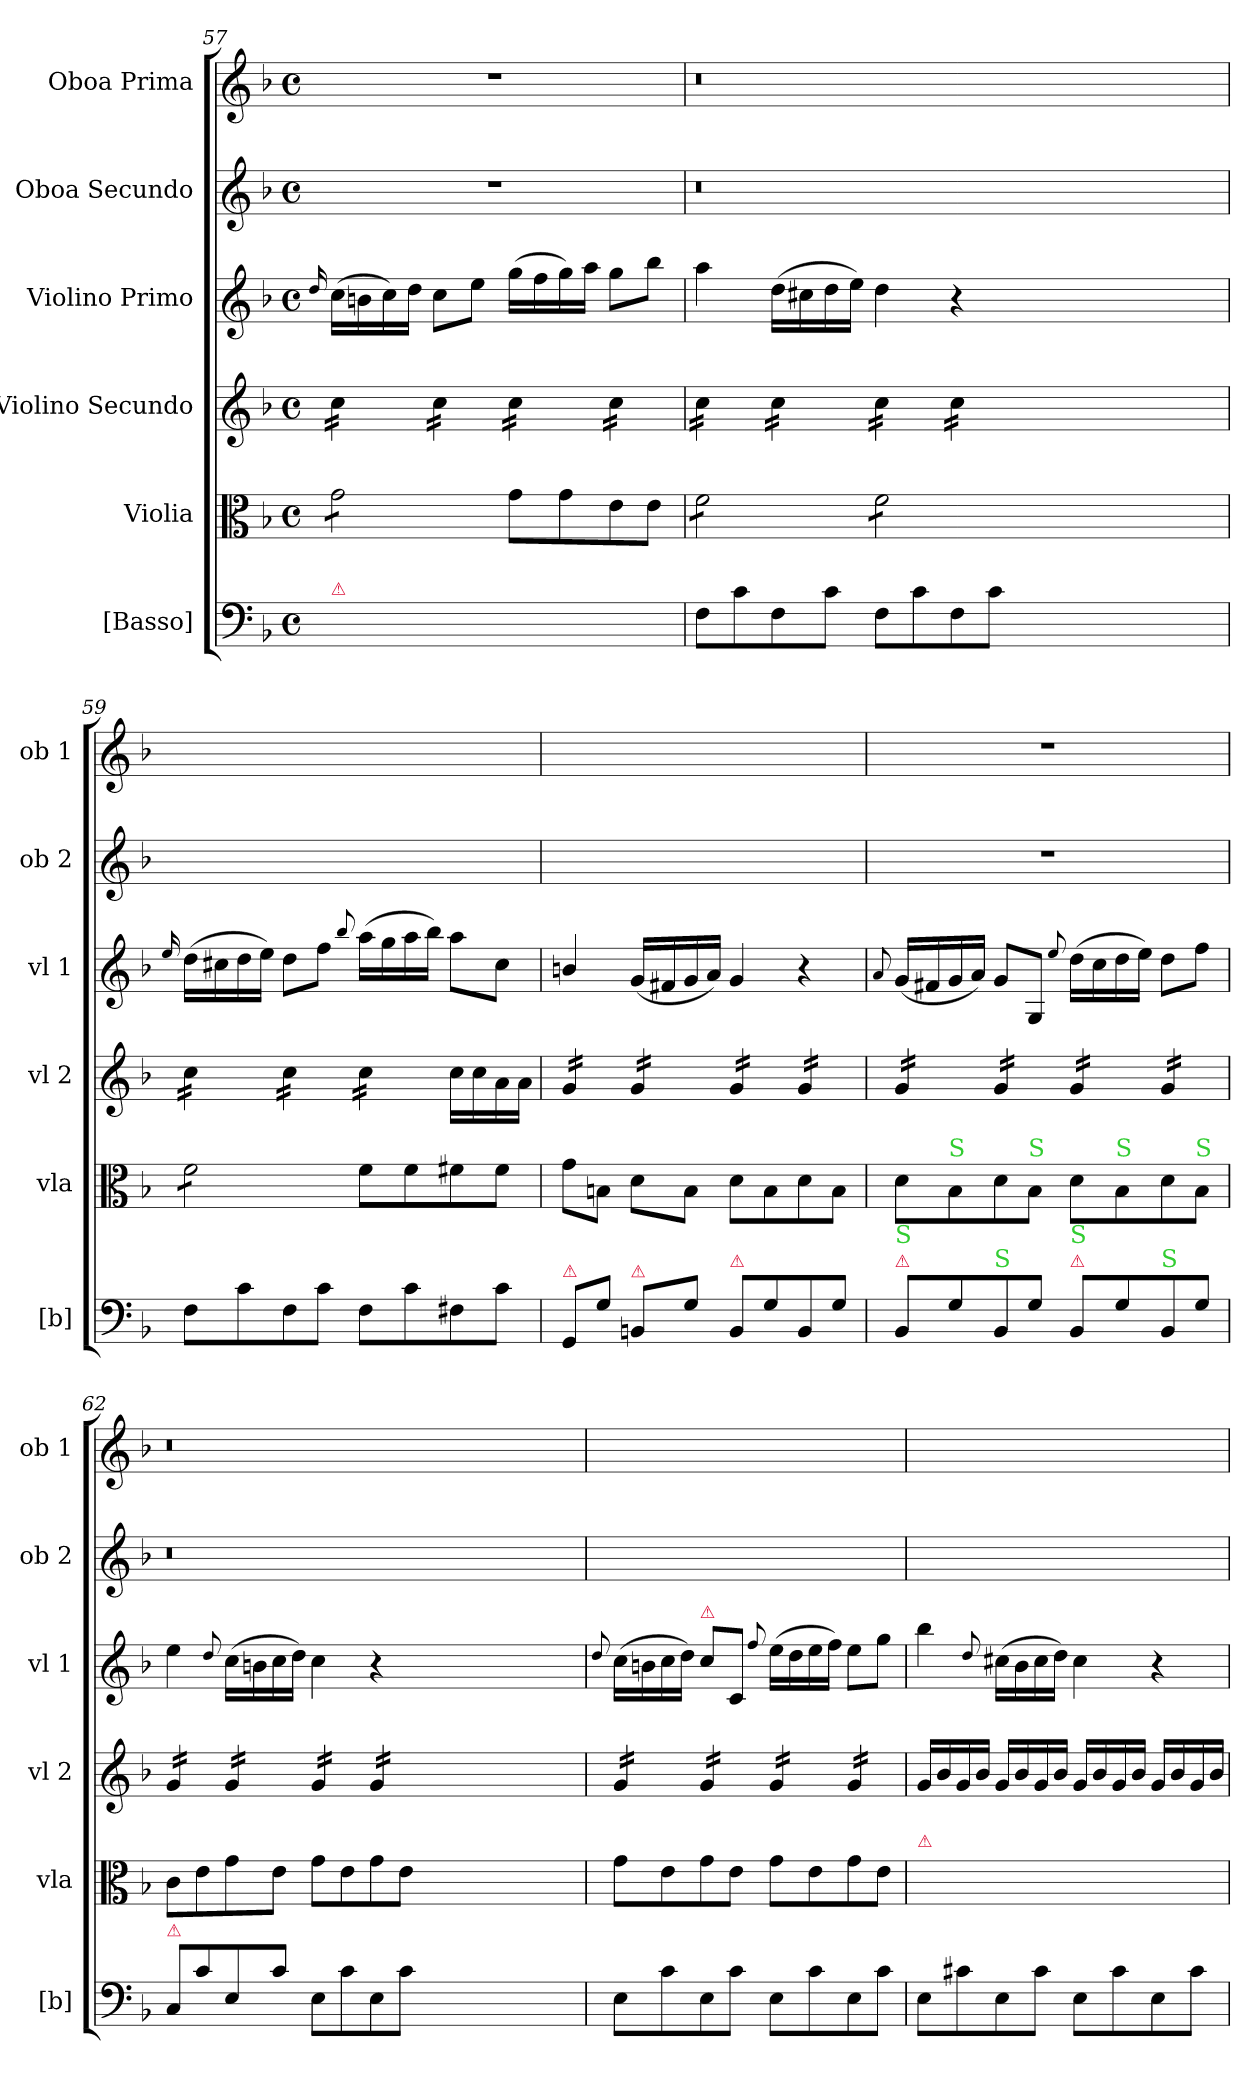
**kern	**kern	**kern	**kern	**kern	**kern
*part6	*part5	*part4	*part3	*part2	*part1
*staff6	*staff5	*staff4	*staff3	*staff2	*staff1
*I"[Basso]	*I"Violia	*I"Violino Secundo	*I"Violino Primo	*I"Oboa Secundo	*I"Oboa Prima
*I'[b]	*I'vla	*I'vl 2	*I'vl 1	*I'ob 2	*I'ob 1
*clefF4	*clefC3	*clefG2	*clefG2	*clefG2	*clefG2
*k[b-]	*k[b-]	*k[b-]	*k[b-]	*k[b-]	*k[b-]
*F:	*F:	*F:	*F:	*F:	*F:
*M4/4	*M4/4	*M4/4	*M4/4	*M4/4	*M4/4
*met(c)	*met(c)	*met(c)	*met(c)	*met(c)	*met(c)
=57	=57	=57	=57	=57	=57
.	.	.	16qqdd/	.	.
!LO:TX:a:color=crimson:t=⚠	!	!	!	!	!
*	*tremolo	*	*	*	*
*	*	*tremolo	*	*	*
8E\Lyy	8g\L	16cc\LL	(16cc\LL	1r	1r
.	.	16cc\	16bn\	.	.
8c\yy	8g\	16cc\	16cc\)	.	.
.	.	16cc\JJ	16dd\JJ	.	.
8E\yy	8g\	16cc\LL	8cc\L	.	.
.	.	16cc\	.	.	.
8c\Jyy	8g\J	16cc\	8ee\J	.	.
*	*Xtremolo	*	*	*	*
.	.	16cc\JJ	.	.	.
8E\Lyy	8g\L	16cc\LL	(16gg\LL	.	.
.	.	16cc\	16ff\	.	.
8c\yy	8g\	16cc\	16gg\)	.	.
.	.	16cc\JJ	16aa\JJ	.	.
8E\yy	8e\	16cc\LL	8gg\L	.	.
.	.	16cc\	.	.	.
8c\Jyy	8e\J	16cc\	8bb-\J	.	.
.	.	16cc\JJ	.	.	.
=58	=58	=58	=58	=58	=58
*	*tremolo	*	*	*	*
8F\L	8f\L	16cc\LL	4aa\	0.r	0.r
.	.	16cc\	.	.	.
8c\	8f\	16cc\	.	.	.
.	.	16cc\JJ	.	.	.
8F\	8f\	16cc\LL	(16dd\LL	.	.
.	.	16cc\	16cc#X\	.	.
8c\J	8f\J	16cc\	16dd\	.	.
.	.	16cc\JJ	16ee\JJ)	.	.
8F\L	8f\L	16cc\LL	4dd\	.	.
.	.	16cc\	.	.	.
8c\	8f\	16cc\	.	.	.
.	.	16cc\JJ	.	.	.
8F\	8f\	16cc\LL	4r	.	.
.	.	16cc\	.	.	.
8c\J	8f\J	16cc\	.	.	.
.	.	16cc\JJ	.	.	.
0ryy	0ryy	0ryy	0ryy	.	.
=59	=59	=59	=59	=59	=59
.	.	.	16qqee/	.	.
8F\L	8f\L	16cc\LL	(16dd\LL	1ryy	1ryy
.	.	16cc\	16cc#X\	.	.
8c\	8f\	16cc\	16dd\	.	.
.	.	16cc\JJ	16ee\JJ)	.	.
8F\	8f\	16cc\LL	8dd\L	.	.
.	.	16cc\	.	.	.
8c\J	8f\J	16cc\	8ff\J	.	.
*	*Xtremolo	*	*	*	*
.	.	16cc\JJ	.	.	.
.	.	.	8qqbb-/	.	.
8F\L	8f\L	16cc\LL	(16aa\LL	.	.
.	.	16cc\	16gg\	.	.
8c\	8f\	16cc\	16aa\	.	.
.	.	16cc\JJ	16bb-\JJ)	.	.
*	*	*Xtremolo	*	*	*
8F#X\	8f#X\	16cc\LL	8aa\L	.	.
.	.	16cc\	.	.	.
8c\J	8f#\J	16a\	8cc#\J	.	.
.	.	16a\JJ	.	.	.
=60	=60	=60	=60	=60	=60
!LO:TX:a:color=crimson:t=⚠	!	!	!	!	!
*	*	*tremolo	*	*	*
8GG/L	8g\L	16g/LL	4bn/	1ryy	1ryy
.	.	16g/	.	.	.
8G\J	8Bn\J	16g/	.	.	.
.	.	16g/JJ	.	.	.
!LO:TX:a:color=crimson:t=⚠	!	!	!	!	!
8BBn/L	8d\L	16g/LL	(16g/LL	.	.
.	.	16g/	16f#X/	.	.
8G\J	8B\J	16g/	16g/	.	.
.	.	16g/JJ	16a/JJ)	.	.
!LO:TX:a:color=crimson:t=⚠	!	!	!	!	!
8BB/L	8d\L	16g/LL	4g/	.	.
.	.	16g/	.	.	.
8G\	8B\	16g/	.	.	.
.	.	16g/JJ	.	.	.
8BB/	8d\	16g/LL	4r	.	.
.	.	16g/	.	.	.
8G\J	8B\J	16g/	.	.	.
.	.	16g/JJ	.	.	.
=61	=61	=61	=61	=61	=61
.	.	.	8qqa/	.	.
!LO:TX:a:color=crimson:t=⚠	!	!	!	!	!
!LO:TX:a:color=limegreen:t=S	!	!	!	!	!
8BB-/L	8d\L	16g/LL	(16g/LL	1r	1r
.	.	16g/	16f#X/	.	.
!	!LO:TX:a:color=limegreen:t=S	!	!	!	!
8G\	8B-\	16g/	16g/	.	.
.	.	16g/JJ	16a/JJ)	.	.
!LO:TX:a:color=limegreen:t=S	!	!	!	!	!
8BB-/	8d\	16g/LL	8g/L	.	.
.	.	16g/	.	.	.
!	!LO:TX:a:color=limegreen:t=S	!	!	!	!
8G\J	8B-\J	16g/	8G/J	.	.
.	.	16g/JJ	.	.	.
.	.	.	8qqee/	.	.
!LO:TX:a:color=crimson:t=⚠	!	!	!	!	!
!LO:TX:a:color=limegreen:t=S	!	!	!	!	!
8BB-/L	8d\L	16g/LL	(16dd\LL	.	.
.	.	16g/	16cc\	.	.
!	!LO:TX:a:color=limegreen:t=S	!	!	!	!
8G\	8B-\	16g/	16dd\	.	.
.	.	16g/JJ	16ee\JJ)	.	.
!LO:TX:a:color=limegreen:t=S	!	!	!	!	!
8BB-/	8d\	16g/LL	8dd\L	.	.
.	.	16g/	.	.	.
!	!LO:TX:a:color=limegreen:t=S	!	!	!	!
8G\J	8B-\J	16g/	8ff\J	.	.
.	.	16g/JJ	.	.	.
=62	=62	=62	=62	=62	=62
!LO:TX:a:color=crimson:t=⚠	!	!	!	!	!
8C/L	8c\L	16g/LL	4ee\	0.r	0.r
.	.	16g/	.	.	.
8c\	8e\	16g/	.	.	.
.	.	16g/JJ	.	.	.
.	.	.	8qqdd/	.	.
8E/	8g\	16g/LL	(16cc\LL	.	.
.	.	16g/	16bn\	.	.
8c/J	8e\J	16g/	16cc\	.	.
.	.	16g/JJ	16dd\JJ)	.	.
8E\L	8g\L	16g/LL	4cc\	.	.
.	.	16g/	.	.	.
8c\	8e\	16g/	.	.	.
.	.	16g/JJ	.	.	.
8E\	8g\	16g/LL	4r	.	.
.	.	16g/	.	.	.
8c\J	8e\J	16g/	.	.	.
.	.	16g/JJ	.	.	.
0ryy	0ryy	0ryy	0ryy	.	.
=63	=63	=63	=63	=63	=63
.	.	.	8qqdd/	.	.
8E\L	8g\L	16g/LL	(16cc\LL	1ryy	1ryy
.	.	16g/	16bn\	.	.
8c\	8e\	16g/	16cc\	.	.
.	.	16g/JJ	16dd\JJ)	.	.
!	!	!	!LO:TX:a:color=crimson:t=⚠	!	!
8E\	8g\	16g/LL	8cc\L	.	.
.	.	16g/	.	.	.
8c\J	8e\J	16g/	8c/J	.	.
.	.	16g/JJ	.	.	.
.	.	.	8qqff/	.	.
8E\L	8g\L	16g/LL	(16ee\LL	.	.
.	.	16g/	16dd\	.	.
8c\	8e\	16g/	16ee\	.	.
.	.	16g/JJ	16ff\JJ)	.	.
8E\	8g\	16g/LL	8ee\L	.	.
.	.	16g/	.	.	.
8c\J	8e\J	16g/	8gg\J	.	.
.	.	16g/JJ	.	.	.
*	*	*Xtremolo	*	*	*
=64	=64	=64	=64	=64	=64
!	!LO:TX:a:color=crimson:t=⚠	!	!	!	!
8E\L	8g\Lyy	16g/LL	4bb-\	1ryy	1ryy
.	.	16b-/	.	.	.
8c#X\	8e\yy	16g/	.	.	.
.	.	16b-/JJ	.	.	.
.	.	.	8qqdd/	.	.
8E\	8g\yy	16g/LL	(16cc#X\LL	.	.
.	.	16b-/	16b-\	.	.
8c#\J	8e\Jyy	16g/	16cc#\	.	.
.	.	16b-/JJ	16dd\JJ)	.	.
8E\L	8g\Lyy	16g/LL	4cc#\	.	.
.	.	16b-/	.	.	.
8c#\	8e\yy	16g/	.	.	.
.	.	16b-/JJ	.	.	.
8E\	8g\yy	16g/LL	4r	.	.
.	.	16b-/	.	.	.
8c#\J	8e\Jyy	16g/	.	.	.
.	.	16b-/JJ	.	.	.
=	=	=	=	=	=
*-	*-	*-	*-	*-	*-
